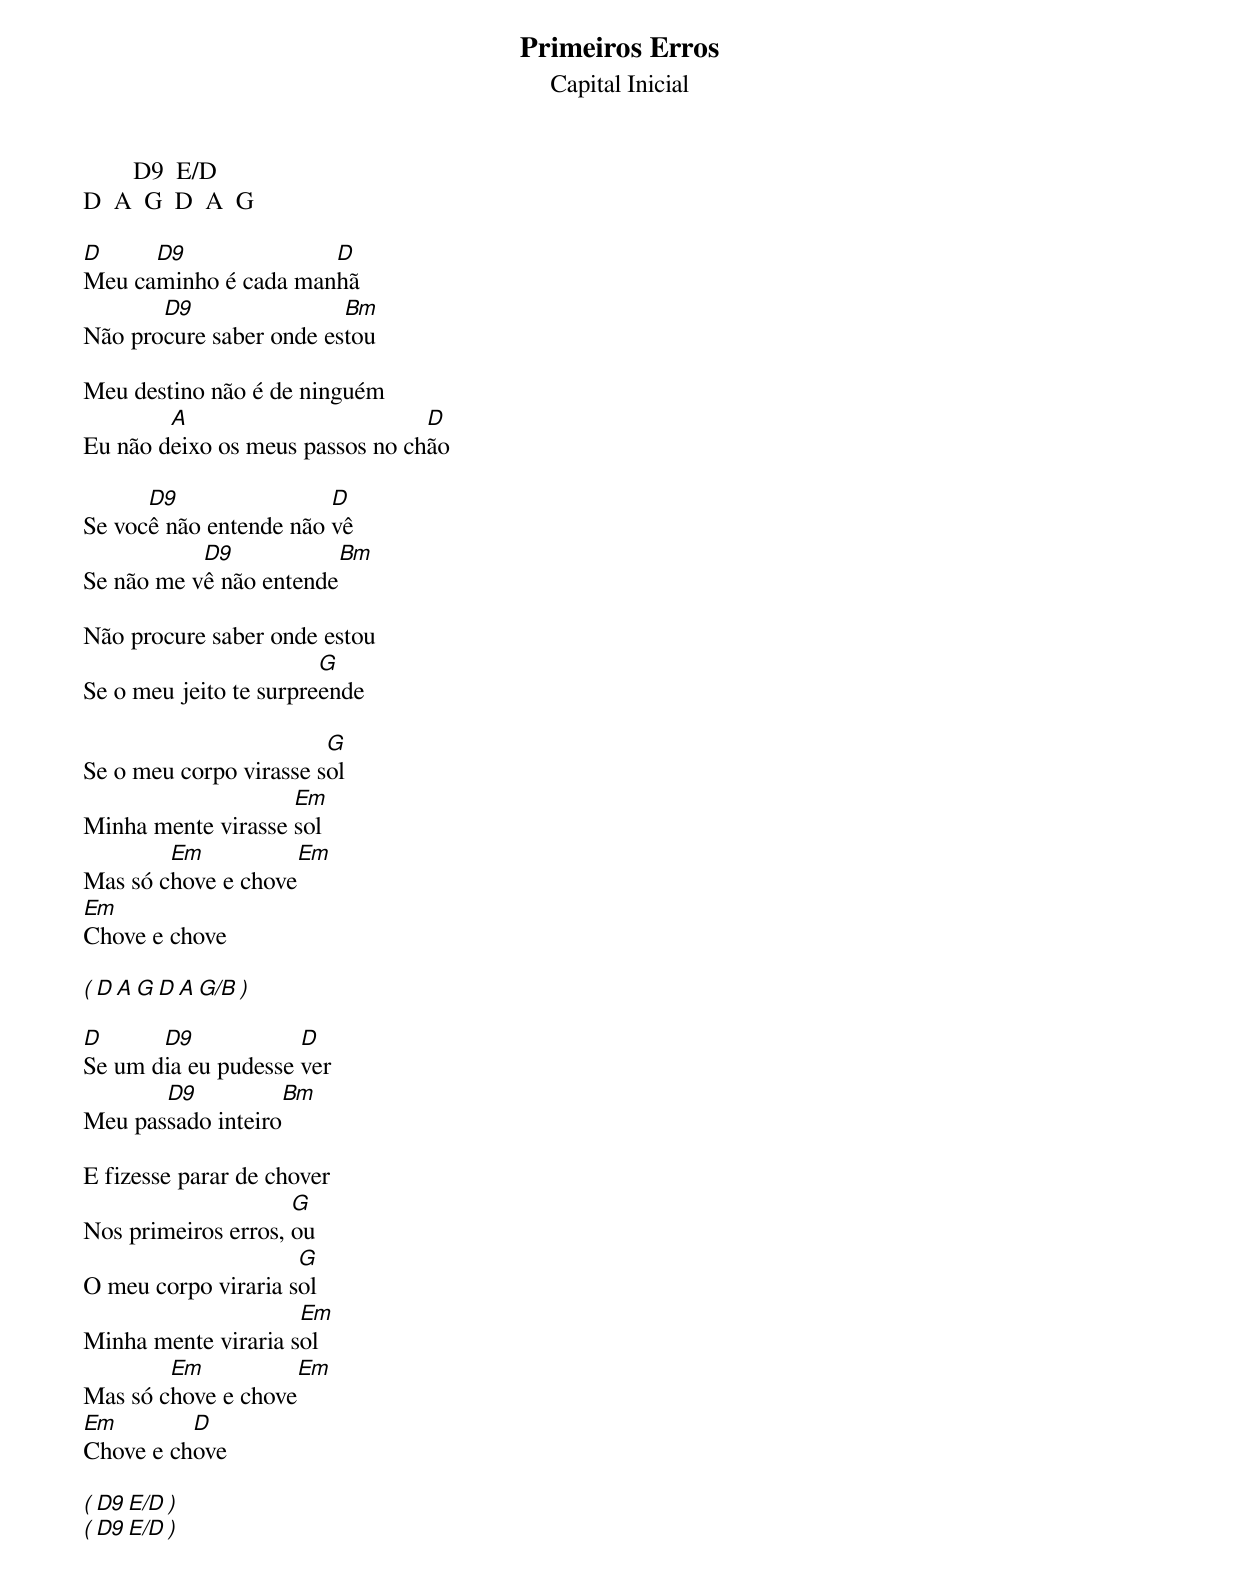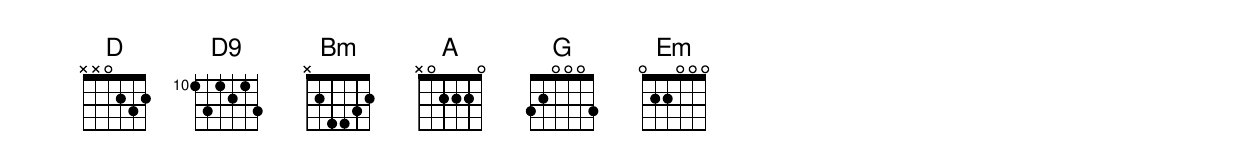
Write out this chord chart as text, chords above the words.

Primeiros Erros
Capital Inicial

        D9  E/D
D  A  G  D  A  G

D     D9              D
Meu caminho é cada manhã
       D9                Bm
Não procure saber onde estou

Meu destino não é de ninguém
        A                        D
Eu não deixo os meus passos no chão

      D9                D
Se você não entende não vê
           D9            Bm
Se não me vê não entende

Não procure saber onde estou
                        G
Se o meu jeito te surpreende

                        G
Se o meu corpo virasse sol
                    Em
Minha mente virasse sol
        Em             Em
Mas só chove e chove
Em
Chove e chove

( D  A  G  D  A  G/B )

D      D9            D
Se um dia eu pudesse ver
       D9           Bm
Meu passado inteiro

E fizesse parar de chover
                     G
Nos primeiros erros, ou
                     G
O meu corpo viraria sol
                     Em
Minha mente viraria sol
        Em           Em
Mas só chove e chove
Em        D
Chove e chove

( D9  E/D )
( D9  E/D )
